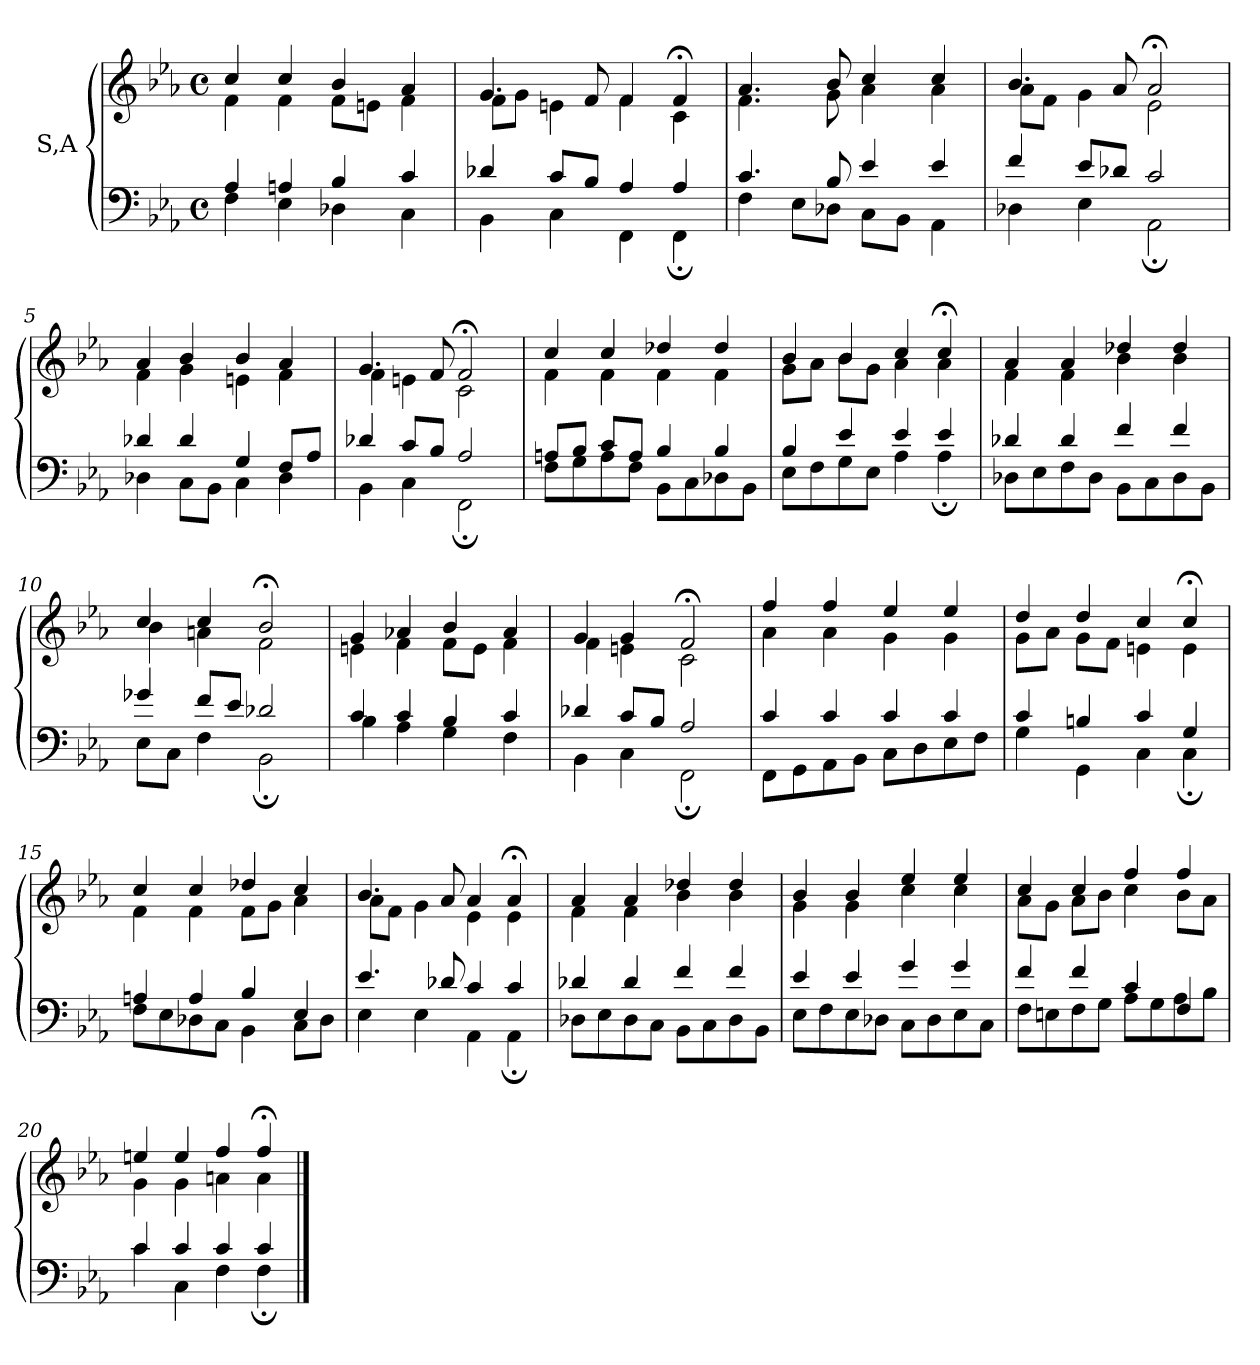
**kern	**kern
*part1	*part1
*staff2	*staff1
*I"S,A	*
!!LO:LB:g=z
*clefF4	*clefG2
*k[b-e-a-]	*k[b-e-a-]
*M4/4	*M4/4
*met(c)	*met(c)
=1	=1
*^	*^
4A-	4F	4cc	4f
4An	4E-	4cc	4f
4B-	4D-X	4b-	8fL
.	.	.	8enJ
4c	4C	4a-	4f
=2	=2	=2	=2
4d-X	4BB-	4.g	8fL
.	.	.	8gJ
8cL	4C	.	4en
8B-J	.	8f	.
4A-	4FF	4f	4f
4A-	4FF;	4f;<	4c
=3	=3	=3	=3
4.c	4F	4.a-	4.f
.	8E-L	.	.
8B-	8D-XJ	8b-	8g
4e-	8CL	4cc	4a-
.	8BB-J	.	.
4e-	4AA-	4cc	4a-
=4	=4	=4	=4
4f	4D-X	4.b-	8a-L
.	.	.	8fJ
8e-L	4E-	.	4g
8d-XJ	.	8a-	.
2c	2AA-;	2a-;<	2e-
=5	=5	=5	=5
4d-X	4D-X	4a-	4f
4d-	8CL	4b-	4g
.	8BB-J	.	.
4G	4C	4b-	4en
8FL	4D-	4a-	4f
8A-J	.	.	.
!!LO:PB:g=z	!!
=6	=6	=6	=6
4d-X	4BB-	4.g	4f
8cL	4C	.	4en
8B-J	.	8f	.
2A-	2FF;	2f;<	2c
=7	=7	=7	=7
8AnL	8FL	4cc	4f
8B-J	8G	.	.
8cL	8A	4cc	4f
8AJ	8FJ	.	.
4B-	8BB-L	4dd-X	4f
.	8C	.	.
4B-	8D-X	4dd-	4f
.	8BB-J	.	.
=8	=8	=8	=8
4B-	8E-L	4b-	8gL
.	8F	.	8a-J
4e-	8G	4b-	8b-L
.	8E-J	.	8gJ
4e-	4A-	4cc	4a-
4e-	4A-;	4cc;<	4a-
=9	=9	=9	=9
4d-X	8D-XL	4a-	4f
.	8E-	.	.
4d-	8F	4a-	4f
.	8D-J	.	.
4f	8BB-L	4dd-X	4b-
.	8C	.	.
4f	8D-	4dd-	4b-
.	8BB-J	.	.
=10	=10	=10	=10
4g-X	8E-L	4cc	4b-
.	8CJ	.	.
8fL	4F	4cc	4an
8e-J	.	.	.
2d-X	2BB-;	2b-;<	2f
!!LO:LB:g=z	!!
=11	=11	=11	=11
4c	4B-	4g	4en
4c	4A-	4a-X	4f
4B-	4G	4b-	8fL
.	.	.	8eJ
4c	4F	4a-	4f
=12	=12	=12	=12
4d-X	4BB-	4g	4f
8cL	4C	4g	4en
8B-J	.	.	.
2A-	2FF;	2f;<	2c
=13	=13	=13	=13
4c	8FFL	4ff	4a-
.	8GG	.	.
4c	8AA-	4ff	4a-
.	8BB-J	.	.
4c	8CL	4ee-	4g
.	8D	.	.
4c	8E-	4ee-	4g
.	8FJ	.	.
=14	=14	=14	=14
4c	4G	4dd	8gL
.	.	.	8a-J
4Bn	4GG	4dd	8gL
.	.	.	8fJ
4c	4C	4cc	4en
4G	4C;	4cc;<	4e
=15	=15	=15	=15
4An	8FL	4cc	4f
.	8E-	.	.
4A	8D-X	4cc	4f
.	8CJ	.	.
4B-	4BB-	4dd-X	8fL
.	.	.	8gJ
4E-	8CL	4cc	4a-
.	8D-J	.	.
!!LO:LB:g=z	!!
=16	=16	=16	=16
4.e-	4E-	4.b-	8a-L
.	.	.	8fJ
.	4E-	.	4g
8d-X	.	8a-	.
4c	4AA-	4a-	4e-
4c	4AA-;	4a-;<	4e-
=17	=17	=17	=17
4d-X	8D-XL	4a-	4f
.	8E-	.	.
4d-	8D-	4a-	4f
.	8CJ	.	.
4f	8BB-L	4dd-X	4b-
.	8C	.	.
4f	8D-	4dd-	4b-
.	8BB-J	.	.
=18	=18	=18	=18
4e-	8E-L	4b-	4g
.	8F	.	.
4e-	8E-	4b-	4g
.	8D-XJ	.	.
4g	8CL	4ee-	4cc
.	8D-	.	.
4g	8E-	4ee-	4cc
.	8CJ	.	.
=19	=19	=19	=19
4f	8FL	4cc	8a-L
.	8En	.	8gJ
4f	8F	4cc	8a-L
.	8GJ	.	8b-J
4c	8A-L	4ff	4cc
.	8G	.	.
4F	8A-	4ff	8b-L
.	8B-J	.	8a-J
=20	=20	=20	=20
4c	4c	4een	4g
4c	4C	4ee	4g
4c	4F	4ff	4an
4c	4F;	4ff;<	4a
*v	*v	*	*
*	*v	*v
==	==
*-	*-
